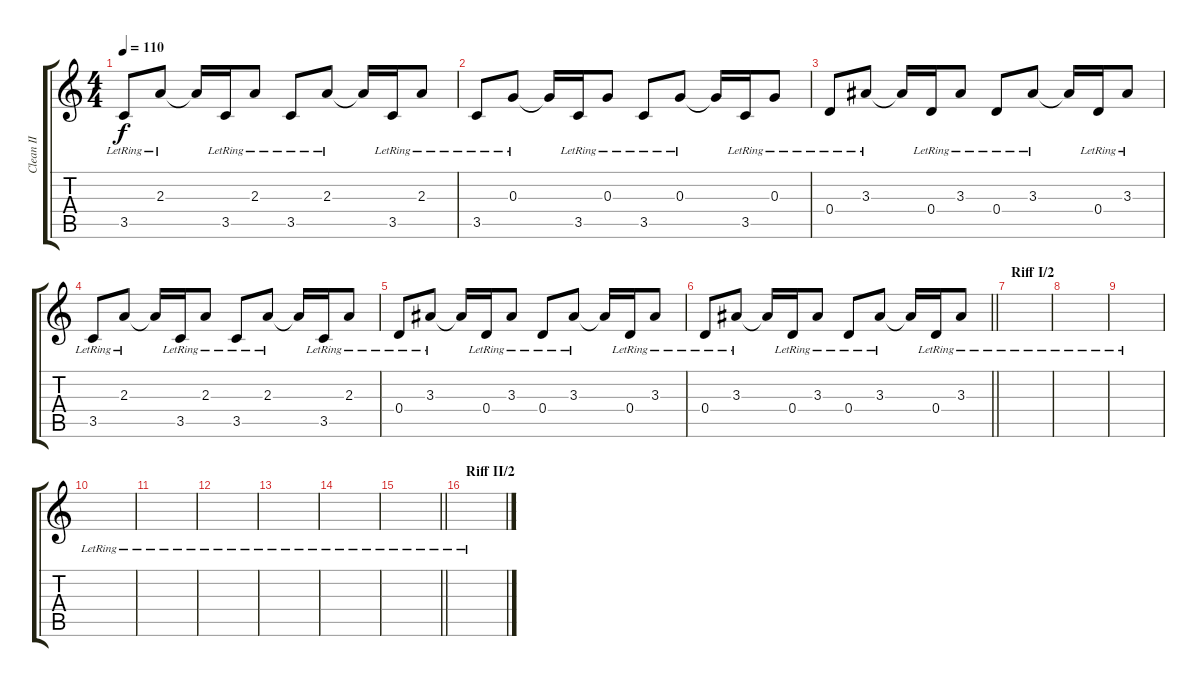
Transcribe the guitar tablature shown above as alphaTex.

\track ("Clean II" "Clean II") {instrument electricguitarjazz}
\staff {score tabs}
\tuning (E4 B3 G3 D3 A2 E2) {hide}
\ts (4 4)
\tempo 110
\clef g2
\ks c
3.5{lr}.8{dy f} 2.3{lr}.8 2.3{t}.16 3.5{lr}.16 2.3{lr}.8 3.5{lr}.8 2.3{lr}.8 2.3{t}.16 3.5{lr}.16 2.3{lr}.8 |
3.5{lr}.8 0.3{lr}.8 0.3{t}.16 3.5{lr}.16 0.3{lr}.8 3.5{lr}.8 0.3{lr}.8 0.3{t}.16 3.5{lr}.16 0.3{lr}.8 |
0.4{lr}.8 3.3{lr}.8 3.3{t}.16 0.4{lr}.16 3.3{lr}.8 0.4{lr}.8 3.3{lr}.8 3.3{t}.16 0.4{lr}.16 3.3{lr}.8 |
3.5{lr}.8 2.3{lr}.8 2.3{t}.16 3.5{lr}.16 2.3{lr}.8 3.5{lr}.8 2.3{lr}.8 2.3{t}.16 3.5{lr}.16 2.3{lr}.8 |
0.4{lr}.8 3.3{lr}.8 3.3{t}.16 0.4{lr}.16 3.3{lr}.8 0.4{lr}.8 3.3{lr}.8 3.3{t}.16 0.4{lr}.16 3.3{lr}.8 |
\barLineRight lightlight
0.4{lr}.8 3.3{lr}.8 3.3{t}.16 0.4{lr}.16 3.3{lr}.8 0.4{lr}.8 3.3{lr}.8 3.3{t}.16 0.4{lr}.16 3.3{lr}.8 |
\section ("" "Riff I/2")
|
|
|
|
|
|
|
|
\barLineRight lightlight
|
\section ("" "Riff II/2")
